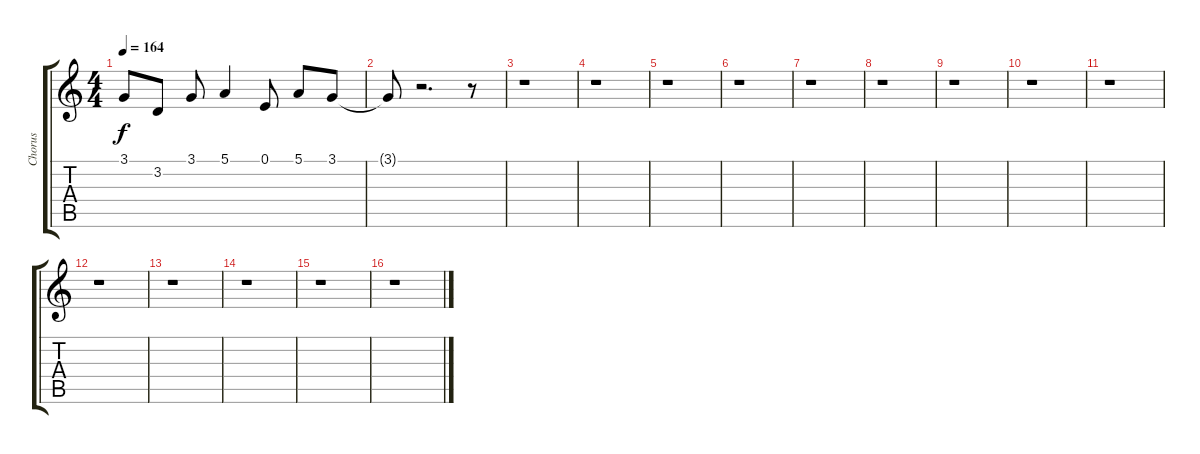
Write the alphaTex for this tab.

\track ("Chorus" "Chorus") {instrument vibraphone}
\staff {score tabs}
\tuning (E4 B3 G3 D3 A2 E2) {hide}
\ts (4 4)
\tempo 164
\clef g2
\ks c
3.1.8{dy f} 3.2.8 3.1.8 5.1.4 0.1.8 5.1.8 3.1.8 |
3.1{t}.8 r.2{d} r.8 |
r.1 |
r.1 |
r.1 |
r.1 |
r.1 |
r.1 |
r.1 |
r.1 |
r.1 |
r.1 |
r.1 |
r.1 |
r.1 |
r.1
